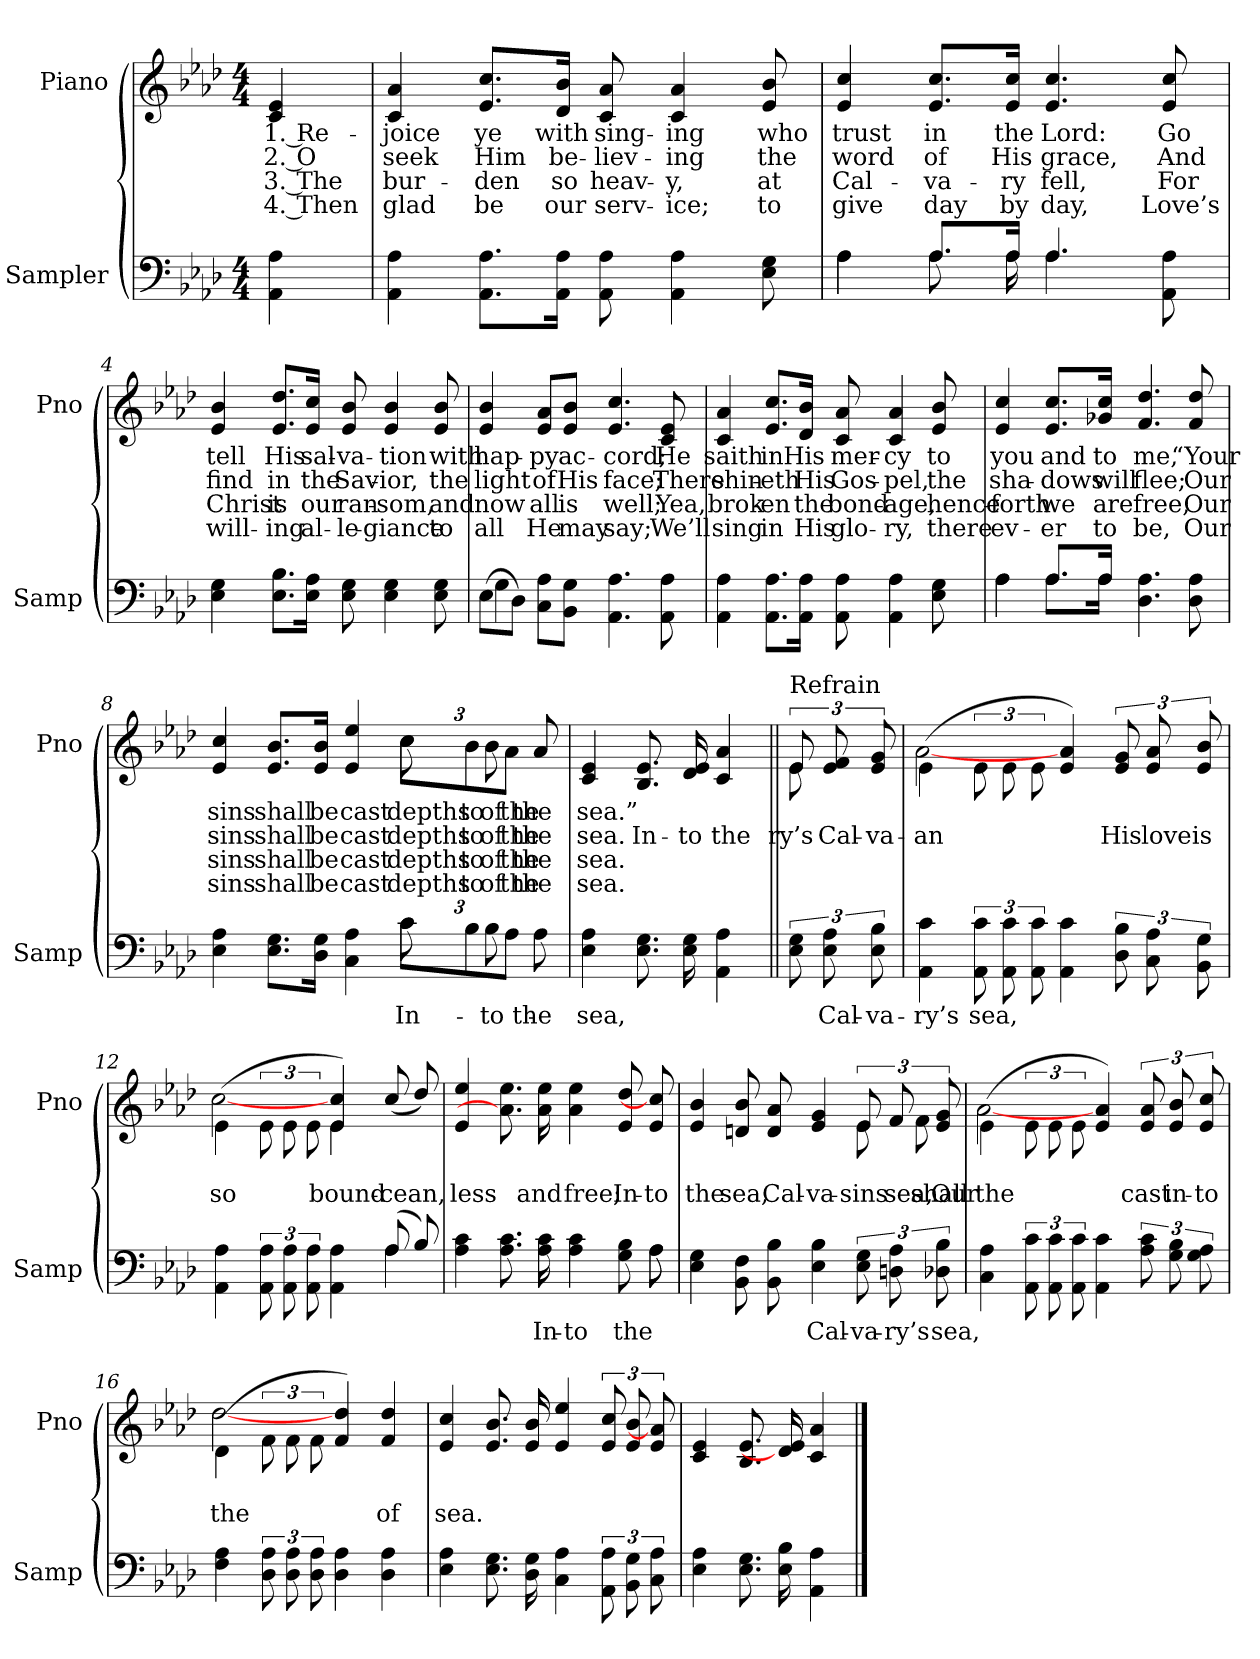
**kern	**text	**kern	**text	**text	**text	**text
*part2	*part2	*part1	*part1	*part1	*part1	*part1
*staff2	*staff2	*staff1	*staff1	*staff1	*staff1	*staff1
*I"Sampler	*	*I"Piano	*	*	*	*
*I'Samp	*	*I'Pno	*	*	*	*
*clefF4	*	*clefG2	*	*	*	*
*k[b-e-a-d-]	*	*k[b-e-a-d-]	*	*	*	*
*A-:	*	*A-:	*	*	*	*
*M4/4	*	*M4/4	*	*	*	*
=1	=1	=1	=1	=1	=1	=1
4AA- 4A-	.	4c 4e-	1. Re-	2. O	3. The	4. Then
=2	=2	=2	=2	=2	=2	=2
4AA- 4A-	.	4c 4a-	-joice	seek	bur-	glad
8.AA- 8.A-L	.	8.e- 8.ccL	ye	Him	-den	be
16AA- 16A-Jk	.	16d- 16b-Jk	with	be-	so	our
8AA- 8A-	.	8c 8a-	sing-	-liev-	heav-	serv-
4AA- 4A-	.	4c 4a-	-ing	-ing	-y,	-ice;
8E- 8G	.	8e- 8b-	who	the	at	to
=3	=3	=3	=3	=3	=3	=3
*^	*	*	*	*	*	*
4A-\	4A-	.	4e- 4cc	trust	word	Cal-	give
8.A-/L	8.A-	.	8.e- 8.ccL	in	of	-va-	day
16A-\Jk	16A-	.	16e- 16ccJk	the	His	-ry	by
4.A-/	4.A-	.	4.e- 4.cc	Lord:	grace,	fell,	day,
8AA- 8A-	8ryy	.	8e- 8cc	Go	And	For	Love’s
*v	*v	*	*	*	*	*	*
=4	=4	=4	=4	=4	=4	=4
4E- 4G	.	4e- 4b-	tell	find	Christ	will-
8.E- 8.B-L	.	8.e- 8.dd-L	His	in	is	-ing
16E- 16A-Jk	.	16e- 16ccJk	sal-	the	our	al-
8E- 8G	.	8e- 8b-	-va-	Sav-	ran-	-le-
4E- 4G	.	4e- 4b-	-tion	-ior,	-som,	-giance
8E- 8G	.	8e- 8b-	with	the	and	to
=5	=5	=5	=5	=5	=5	=5
*^	*	*	*	*	*	*
(8E-\L	4G	.	4e- 4b-	hap-	light	now	all
8D-\J)	.	.	.	.	.	.	.
8C 8A-L	2.ryy	.	8e- 8a-L	-py	of	all	He
8BB- 8GJ	.	.	8e- 8b-J	ac-	His	is	may
4.AA- 4.A-	.	.	4.e- 4.cc	-cord;	face;	well;	say;
8AA- 8A-	.	.	8c 8e-	He	There	Yea,	We’ll
*v	*v	*	*	*	*	*	*
=6	=6	=6	=6	=6	=6	=6
4AA- 4A-	.	4c 4a-	saith	shin-	brok-	sing
8.AA- 8.A-L	.	8.e- 8.ccL	in	-eth	-en	in
16AA- 16A-Jk	.	16d- 16b-Jk	His	His	the	His
8AA- 8A-	.	8c 8a-	mer-	Gos-	bond-	glo-
4AA- 4A-	.	4c 4a-	-cy	-pel,	-age,	-ry,
8E- 8G	.	8e- 8b-	to	the	hence-	there
=7	=7	=7	=7	=7	=7	=7
*^	*	*	*	*	*	*
4A-\	4A-	.	4e- 4cc	you	sha-	-forth	ev-
8.A-/L	8.A-L	.	8.e- 8.ccL	and	-dows	we	-er
16A-\Jk	16A-Jk	.	16g-X 16ccJk	to	will	are	to
4.D- 4.A-	2ryy	.	4.f 4.dd-	me,	flee;	free;	be,
8D- 8A-	.	.	8f 8dd-	“Your	Our	Our	Our
=8	=8	=8	=8	=8	=8	=8	=8
*	*	*	*^	*	*	*	*
4E- 4A-	2.ryy	.	4e- 4cc	2.ryy	sins	sins	sins	sins
8.E- 8.GL	.	.	8.e- 8.b-L	.	shall	shall	shall	shall
16D- 16GJk	.	.	16e- 16b-Jk	.	be	be	be	be
4C 4A-	.	.	4e- 4ee-	.	cast	cast	cast	cast
12c\L	8c	In-	12cc\L	8cc	depths	depths	depths	depths
12B-/	.	.	12b-/	.	-to	-to	-to	-to
.	8B-	-to	.	8b-	of	of	of	of
12A-\J	.	.	12a-\J	.	the	the	the	the
8ryy	8A-	the	8ryy	8a-	the	the	the	the
*v	*v	*	*	*	*	*	*	*
*	*	*v	*v	*	*	*	*
=9	=9	=9	=9	=9	=9	=9
4E- 4A-	sea,	4c 4e-	sea.”	sea.	sea.	sea.
8.E- 8.G	.	8.B- 8.e-	.	In-	.	.
16E- 16G	.	16d- 16e-	.	-to	.	.
4AA- 4A-	.	4c 4a-	.	the	.	.
=10||	=10||	=10||	=10||	=10||	=10||	=10||
*	*	*^	*	*	*	*
!	!	!LO:TX:t=Refrain	!	!	!	!	!
12E- 12G	.	12e-/	8e-	.	-ry’s	.	.
12E- 12A-	Cal-	12e- 12f	.	.	Cal-	.	.
.	.	.	8ryy	.	.	.	.
12E- 12B-	-va-	12e- 12g	.	.	-va-	.	.
=11	=11	=11	=11	=11	=11	=11	=11
4AA- 4c	-ry’s	(4e-\	[2a-	.	an	.	.
12AA- 12c	sea,	12e-\	.	.	.	.	.
12AA- 12c	.	12e-\	.	.	.	.	.
12AA- 12c	.	12e-\	.	.	.	.	.
4AA- 4c	.	4e- 4a-)	2ryy	.	.	.	.
12D- 12B-	.	12e- 12g	.	.	His	.	.
12C 12A-	.	12e- 12a-	.	.	love	.	.
12BB- 12G	.	12e- 12b-	.	.	is	.	.
=12	=12	=12	=12	=12	=12	=12	=12
*^	*	*	*	*	*	*	*
4AA- 4A-	2.ryy	.	(4e-\	[2cc	.	so	.	.
12AA- 12A-	.	.	12e-\	.	.	.	.	.
12AA- 12A-	.	.	12e-\	.	.	.	.	.
12AA- 12A-	.	.	12e-\	.	.	.	.	.
4AA- 4A-	.	.	4e- 4cc)	4e-	.	bound-	.	.
(8A-/	4A-	.	(8cc/	4ryy	.	-cean,	.	.
8B-/)	.	.	8dd-/)	.	.	.	.	.
*	*	*	*v	*v	*	*	*	*
=13	=13	=13	=13	=13	=13	=13	=13
4A- 4c	2..ryy	.	4e- 4ee-	.	-less	.	.
8.A- 8.c	.	.	8.a-] 8.ee-	.	.	.	.
16A- 16c	.	In-	16a- 16ee-	.	and	.	.
4A- 4c	.	-to	4a- 4ee-	.	free;	.	.
8G 8B-	.	the	8e- 8dd-	.	In-	.	.
8A-\	8A-	.	8e- 8cc]	.	-to	.	.
*v	*v	*	*	*	*	*	*
=14	=14	=14	=14	=14	=14	=14
*	*	*^	*	*	*	*
4E- 4G	.	4e- 4b-	2.ryy	.	the	.	.
8BB- 8F	.	8dn 8b-	.	.	sea,	.	.
8BB- 8B-	.	8d 8a-	.	.	Cal-	.	.
4E- 4B-	Cal-	4e- 4g	.	.	-va-	.	.
12E- 12G	-va-	12e-/	8e-	.	sins	.	.
12Dn 12A-	-ry’s	12f/	.	.	sea,	.	.
.	.	.	8f	.	shall	.	.
12D-X 12B-	sea,	12e- 12g	.	.	Our	.	.
=15	=15	=15	=15	=15	=15	=15	=15
4C 4A-	.	(4e-\	[2a-	.	the	.	.
12AA- 12c	.	12e-\	.	.	.	.	.
12AA- 12c	.	12e-\	.	.	.	.	.
12AA- 12c	.	12e-\	.	.	.	.	.
4AA- 4c	.	4e- 4a-)	2ryy	.	.	.	.
12A- 12c	.	12e- 12a-	.	.	cast	.	.
12G 12B-	.	12e- 12b-	.	.	in-	.	.
12G 12A-	.	12e- 12cc	.	.	-to	.	.
=16	=16	=16	=16	=16	=16	=16	=16
4F 4A-	.	(4d-\	[2dd-	.	the	.	.
12D- 12A-	.	12f\	.	.	.	.	.
12D- 12A-	.	12f\	.	.	.	.	.
12D- 12A-	.	12f\	.	.	.	.	.
4D- 4A-	.	4f 4dd-)	2ryy	.	.	.	.
4D- 4A-	.	4f 4dd-	.	.	of	.	.
*	*	*v	*v	*	*	*	*
=17	=17	=17	=17	=17	=17	=17
4E- 4A-	.	4e- 4cc	.	sea.	.	.
8.E- 8.G	.	8.e- 8.b-	.	.	.	.
16D- 16G	.	16e- 16b-	.	.	.	.
4C 4A-	.	4e- 4ee-	.	.	.	.
12AA- 12A-	.	12e- 12cc	.	.	.	.
12BB- 12G	.	12e- 12b-	.	.	.	.
12C 12A-	.	12e- 12a-]	.	.	.	.
=18	=18	=18	=18	=18	=18	=18
4E- 4A-	.	4c 4e-	.	.	.	.
8.E- 8.G	.	8.B- 8.e-	.	.	.	.
16E- 16B-	.	16d-] 16e-	.	.	.	.
4AA- 4A-	.	4c 4a-	.	.	.	.
==	==	==	==	==	==	==
*-	*-	*-	*-	*-	*-	*-
